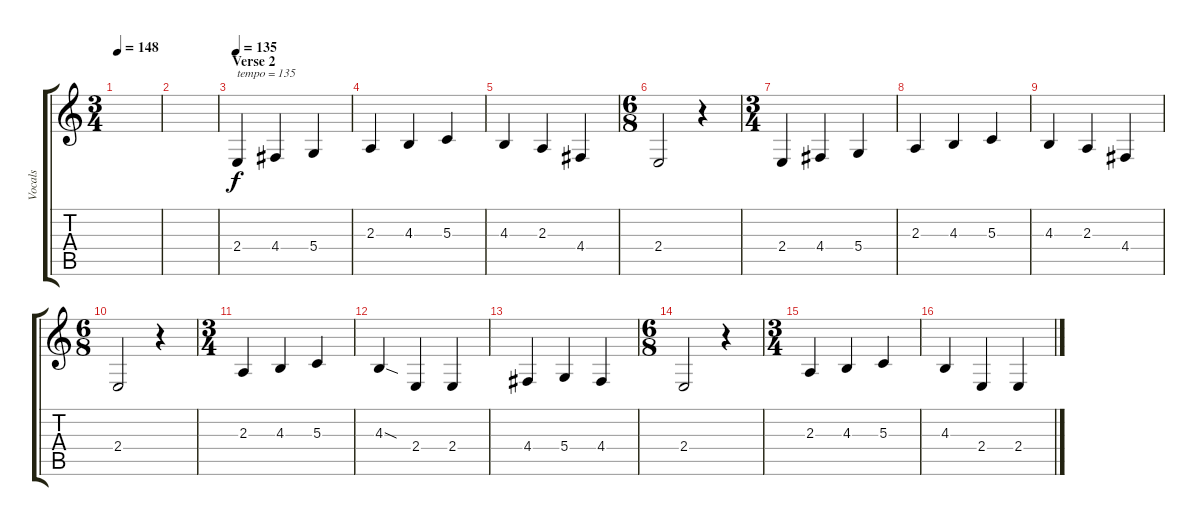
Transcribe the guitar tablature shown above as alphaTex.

\track ("Vocals" "Vocals") {instrument panflute}
\staff {score tabs}
\tuning (E4 B3 G3 D3 A2 E2) {hide}
\ts (3 4)
\tempo 148
\clef g2
\ks c
|
|
\section ("" "Verse 2")
\tempo 135
2.4.4{txt "tempo = 135"} 4.4.4 5.4.4 |
2.3.4 4.3.4 5.3.4 |
4.3.4 2.3.4 4.4.4 |
\ts (6 8)
2.4.2 r.4 |
\ts (3 4)
2.4.4 4.4.4 5.4.4 |
2.3.4 4.3.4 5.3.4 |
4.3.4 2.3.4 4.4.4 |
\ts (6 8)
2.4.2 r.4 |
\ts (3 4)
2.3.4 4.3.4 5.3.4 |
4.3{sod}.4 2.4.4 2.4.4 |
4.4.4 5.4.4 4.4.4 |
\ts (6 8)
2.4.2 r.4 |
\ts (3 4)
2.3.4 4.3.4 5.3.4 |
4.3.4 2.4.4 2.4.4
